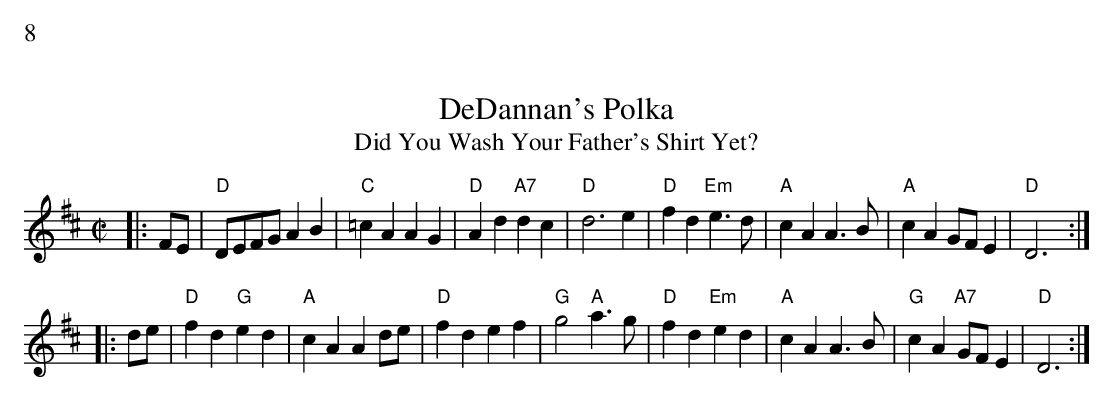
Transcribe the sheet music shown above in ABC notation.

X:1
%%text 8
T:DeDannan's Polka
T:Did You Wash Your Father's Shirt Yet?
M:C|
K:D
|:FE|"D"DEFG A2B2|"C"=c2A2 A2 G2|"D"A2 d2 "A7" d2c2|"D"d6e2|\
"D"f2d2"Em"e3d|"A"c2A2A3B|"A"c2A2GFE2|"D"D6:|
|:de|"D"f2d2"G"e2d2|"A"c2A2A2de|"D"f2d2e2f2|"G"g4"A"a3g|\
"D"f2d2"Em"e2d2|"A"c2A2A3B|"G"c2A2"A7"GFE2|"D"D6:|
